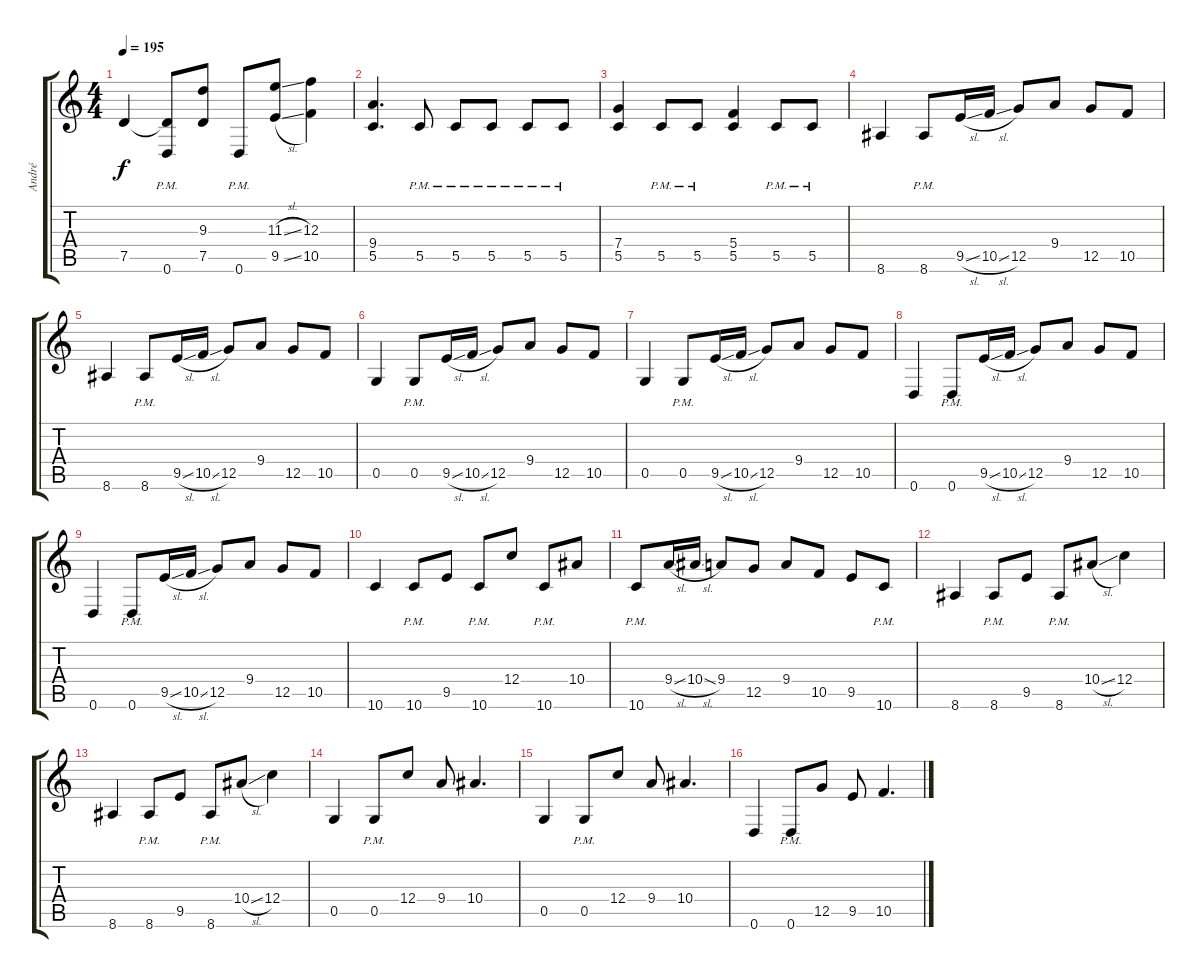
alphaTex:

\track ("André" "André") {instrument distortionguitar}
\staff {score tabs}
\tuning (D4 A3 F3 C3 G2 D2) {hide}
\ts (4 4)
\tempo 195
\clef g2
\ks c
7.5.4{dy f} (7.5{t} 0.6{pm}).8 (9.3 7.5).8 0.6{pm}.8 (11.3{sl} 9.5{sl}).8 (12.3 10.5).4 |
(9.4 5.5).4{d} 5.5{pm}.8 5.5{pm}.8 5.5{pm}.8 5.5{pm}.8 5.5{pm}.8 |
(7.4 5.5).4 5.5{pm}.8 5.5{pm}.8 (5.4 5.5).4 5.5{pm}.8 5.5{pm}.8 |
8.6.4 8.6{pm}.8 9.5{sl}.16 10.5{sl}.16 12.5.8 9.4.8 12.5.8 10.5.8 |
8.6.4 8.6{pm}.8 9.5{sl}.16 10.5{sl}.16 12.5.8 9.4.8 12.5.8 10.5.8 |
0.5.4 0.5{pm}.8 9.5{sl}.16 10.5{sl}.16 12.5.8 9.4.8 12.5.8 10.5.8 |
0.5.4 0.5{pm}.8 9.5{sl}.16 10.5{sl}.16 12.5.8 9.4.8 12.5.8 10.5.8 |
0.6.4 0.6{pm}.8 9.5{sl}.16 10.5{sl}.16 12.5.8 9.4.8 12.5.8 10.5.8 |
0.6.4 0.6{pm}.8 9.5{sl}.16 10.5{sl}.16 12.5.8 9.4.8 12.5.8 10.5.8 |
10.6.4 10.6{pm}.8 9.5.8 10.6{pm}.8 12.4.8 10.6{pm}.8 10.4.8 |
10.6{pm}.8 9.4{sl}.16 10.4{sl}.16 9.4.8 12.5.8 9.4.8 10.5.8 9.5.8 10.6{pm}.8 |
8.6.4 8.6{pm}.8 9.5.8 8.6{pm}.8 10.4{sl}.8 12.4.4 |
8.6.4 8.6{pm}.8 9.5.8 8.6{pm}.8 10.4{sl}.8 12.4.4 |
0.5.4 0.5{pm}.8 12.4.8 9.4.8 10.4.4{d} |
0.5.4 0.5{pm}.8 12.4.8 9.4.8 10.4.4{d} |
0.6.4 0.6{pm}.8 12.5.8 9.5.8 10.5.4{d}
